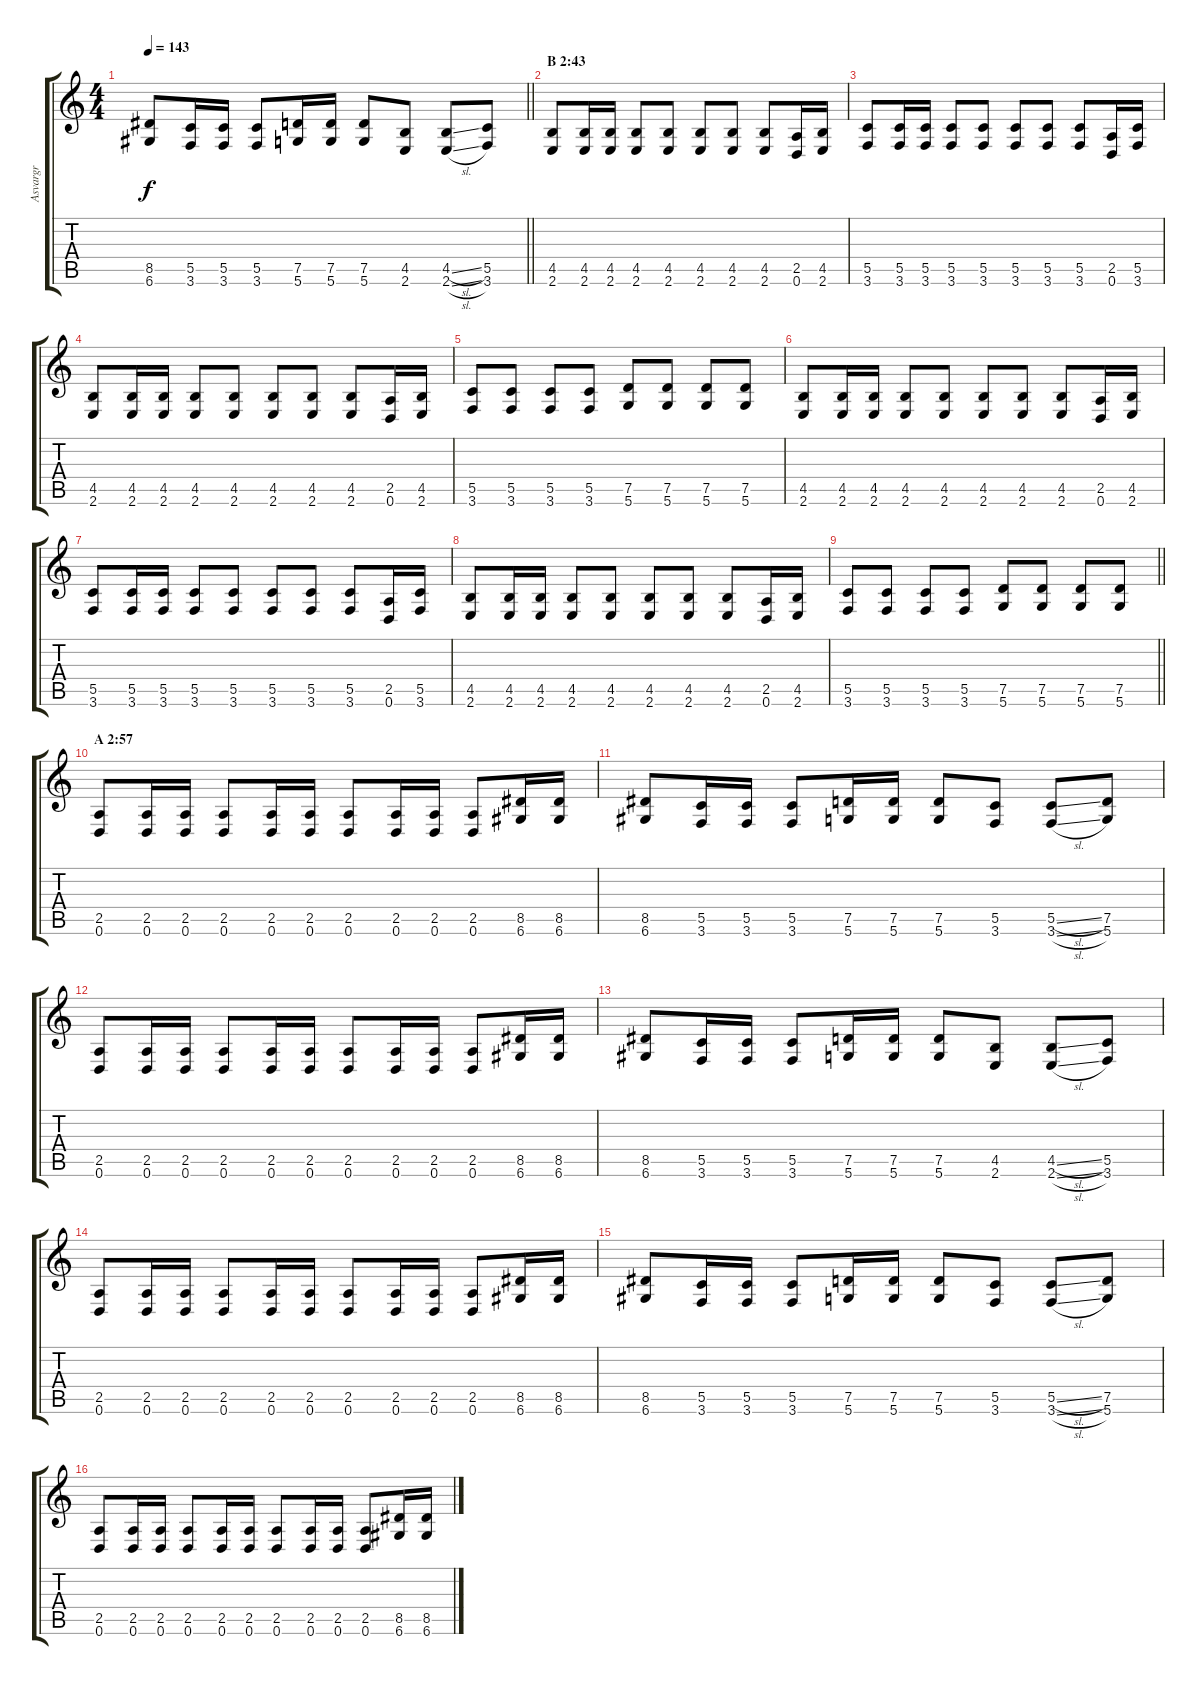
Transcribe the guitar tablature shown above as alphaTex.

\track ("Asvargr" "Asvargr") {instrument distortionguitar}
\staff {score tabs}
\tuning (D4 A3 F3 C3 G2 D2) {hide}
\ts (4 4)
\tempo 143
\clef g2
\barLineRight lightlight
\ks c
(8.5 6.6).8{dy f} (5.5 3.6).16 (5.5 3.6).16 (5.5 3.6).8 (7.5 5.6).16 (7.5 5.6).16 (7.5 5.6).8 (4.5 2.6).8 (4.5{sl} 2.6{sl}).8 (5.5 3.6).8 |
\section ("" "B 2:43")
(4.5 2.6).8 (4.5 2.6).16 (4.5 2.6).16 (4.5 2.6).8 (4.5 2.6).8 (4.5 2.6).8 (4.5 2.6).8 (4.5 2.6).8 (2.5 0.6).16 (4.5 2.6).16 |
(5.5 3.6).8 (5.5 3.6).16 (5.5 3.6).16 (5.5 3.6).8 (5.5 3.6).8 (5.5 3.6).8 (5.5 3.6).8 (5.5 3.6).8 (2.5 0.6).16 (5.5 3.6).16 |
(4.5 2.6).8 (4.5 2.6).16 (4.5 2.6).16 (4.5 2.6).8 (4.5 2.6).8 (4.5 2.6).8 (4.5 2.6).8 (4.5 2.6).8 (2.5 0.6).16 (4.5 2.6).16 |
(5.5 3.6).8 (5.5 3.6).8 (5.5 3.6).8 (5.5 3.6).8 (7.5 5.6).8 (7.5 5.6).8 (7.5 5.6).8 (7.5 5.6).8 |
(4.5 2.6).8 (4.5 2.6).16 (4.5 2.6).16 (4.5 2.6).8 (4.5 2.6).8 (4.5 2.6).8 (4.5 2.6).8 (4.5 2.6).8 (2.5 0.6).16 (4.5 2.6).16 |
(5.5 3.6).8 (5.5 3.6).16 (5.5 3.6).16 (5.5 3.6).8 (5.5 3.6).8 (5.5 3.6).8 (5.5 3.6).8 (5.5 3.6).8 (2.5 0.6).16 (5.5 3.6).16 |
(4.5 2.6).8 (4.5 2.6).16 (4.5 2.6).16 (4.5 2.6).8 (4.5 2.6).8 (4.5 2.6).8 (4.5 2.6).8 (4.5 2.6).8 (2.5 0.6).16 (4.5 2.6).16 |
\barLineRight lightlight
(5.5 3.6).8 (5.5 3.6).8 (5.5 3.6).8 (5.5 3.6).8 (7.5 5.6).8 (7.5 5.6).8 (7.5 5.6).8 (7.5 5.6).8 |
\section ("" "A 2:57")
(2.5 0.6).8 (2.5 0.6).16 (2.5 0.6).16 (2.5 0.6).8 (2.5 0.6).16 (2.5 0.6).16 (2.5 0.6).8 (2.5 0.6).16 (2.5 0.6).16 (2.5 0.6).8 (8.5 6.6).16 (8.5 6.6).16 |
(8.5 6.6).8 (5.5 3.6).16 (5.5 3.6).16 (5.5 3.6).8 (7.5 5.6).16 (7.5 5.6).16 (7.5 5.6).8 (5.5 3.6).8 (5.5{sl} 3.6{sl}).8 (7.5 5.6).8 |
(2.5 0.6).8 (2.5 0.6).16 (2.5 0.6).16 (2.5 0.6).8 (2.5 0.6).16 (2.5 0.6).16 (2.5 0.6).8 (2.5 0.6).16 (2.5 0.6).16 (2.5 0.6).8 (8.5 6.6).16 (8.5 6.6).16 |
(8.5 6.6).8 (5.5 3.6).16 (5.5 3.6).16 (5.5 3.6).8 (7.5 5.6).16 (7.5 5.6).16 (7.5 5.6).8 (4.5 2.6).8 (4.5{sl} 2.6{sl}).8 (5.5 3.6).8 |
(2.5 0.6).8 (2.5 0.6).16 (2.5 0.6).16 (2.5 0.6).8 (2.5 0.6).16 (2.5 0.6).16 (2.5 0.6).8 (2.5 0.6).16 (2.5 0.6).16 (2.5 0.6).8 (8.5 6.6).16 (8.5 6.6).16 |
(8.5 6.6).8 (5.5 3.6).16 (5.5 3.6).16 (5.5 3.6).8 (7.5 5.6).16 (7.5 5.6).16 (7.5 5.6).8 (5.5 3.6).8 (5.5{sl} 3.6{sl}).8 (7.5 5.6).8 |
(2.5 0.6).8 (2.5 0.6).16 (2.5 0.6).16 (2.5 0.6).8 (2.5 0.6).16 (2.5 0.6).16 (2.5 0.6).8 (2.5 0.6).16 (2.5 0.6).16 (2.5 0.6).8 (8.5 6.6).16 (8.5 6.6).16
